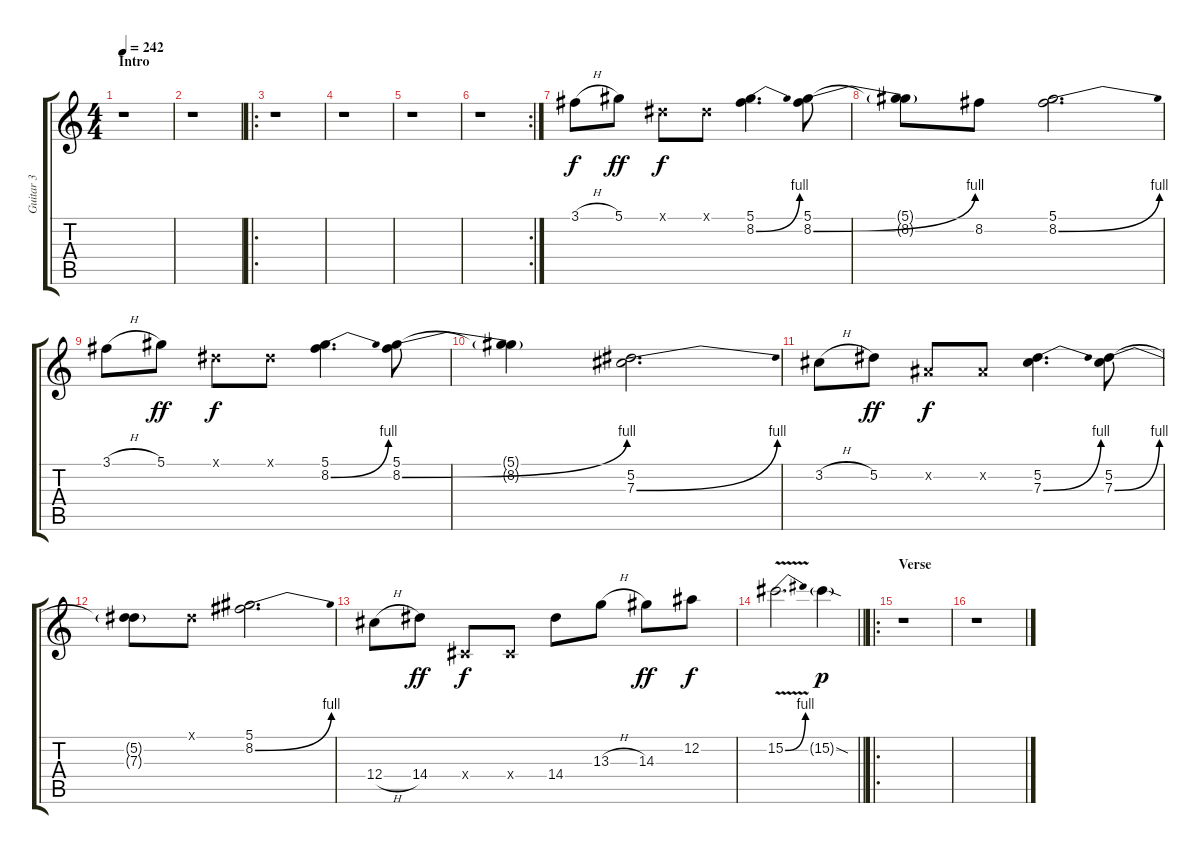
\track ("Guitar 3" "Guitar 3") {instrument overdrivenguitar}
\staff {score tabs}
\tuning (Eb4 Bb3 Gb3 Db3 Ab2 Eb2) {hide}
\ts (4 4)
\section ("" "Intro")
\tempo 242
\clef g2
\ks c
r.1{dy f instrument overdrivenguitar} |
r.1 |
\ro
r.1 |
r.1 |
r.1 |
\rc 2
r.1 |
3.1{h}.8 5.1.8{dy ff} 0.1{x}.8{dy f} 0.1{x}.8 (5.1 8.2{be (bend 0 0 60 4)}).4{d} (5.1 8.2{be (bend 0 0 60 4)}).8 |
(5.1{t} 8.2{t}).8 8.2.8 (5.1 8.2{be (bend 0 0 60 4)}).2{d} |
3.1{h}.8 5.1.8{dy ff} 0.1{x}.8{dy f} 0.1{x}.8 (5.1 8.2{be (bend 0 0 60 4)}).4{d} (5.1 8.2{be (bend 0 0 60 4)}).8 |
(5.1{t} 8.2{t}).4 (5.2 7.3{be (bend 0 0 60 4)}).2{d} |
3.2{h}.8 5.2.8{dy ff} 0.2{x}.8{dy f} 0.2{x}.8 (5.2 7.3{be (bend 0 0 60 4)}).4{d} (5.2 7.3{be (bend 0 0 60 4)}).8 |
(5.2{t} 7.3{t}).8 0.1{x}.8 (5.1 8.2{be (bend 0 0 60 4)}).2{d} |
12.4{h}.8 14.4.8{dy ff} 0.4{x}.8{dy f} 0.4{x}.8 14.4.8 13.3{h}.8 14.3.8{dy ff} 12.2.8{dy f} |
\barLineRight lightlight
15.2{be (bend 0 0 60 4) v}.2{d} 15.2{sod g}.4{dy p} |
\ro
\section ("" "Verse")
r.1 |
r.1
